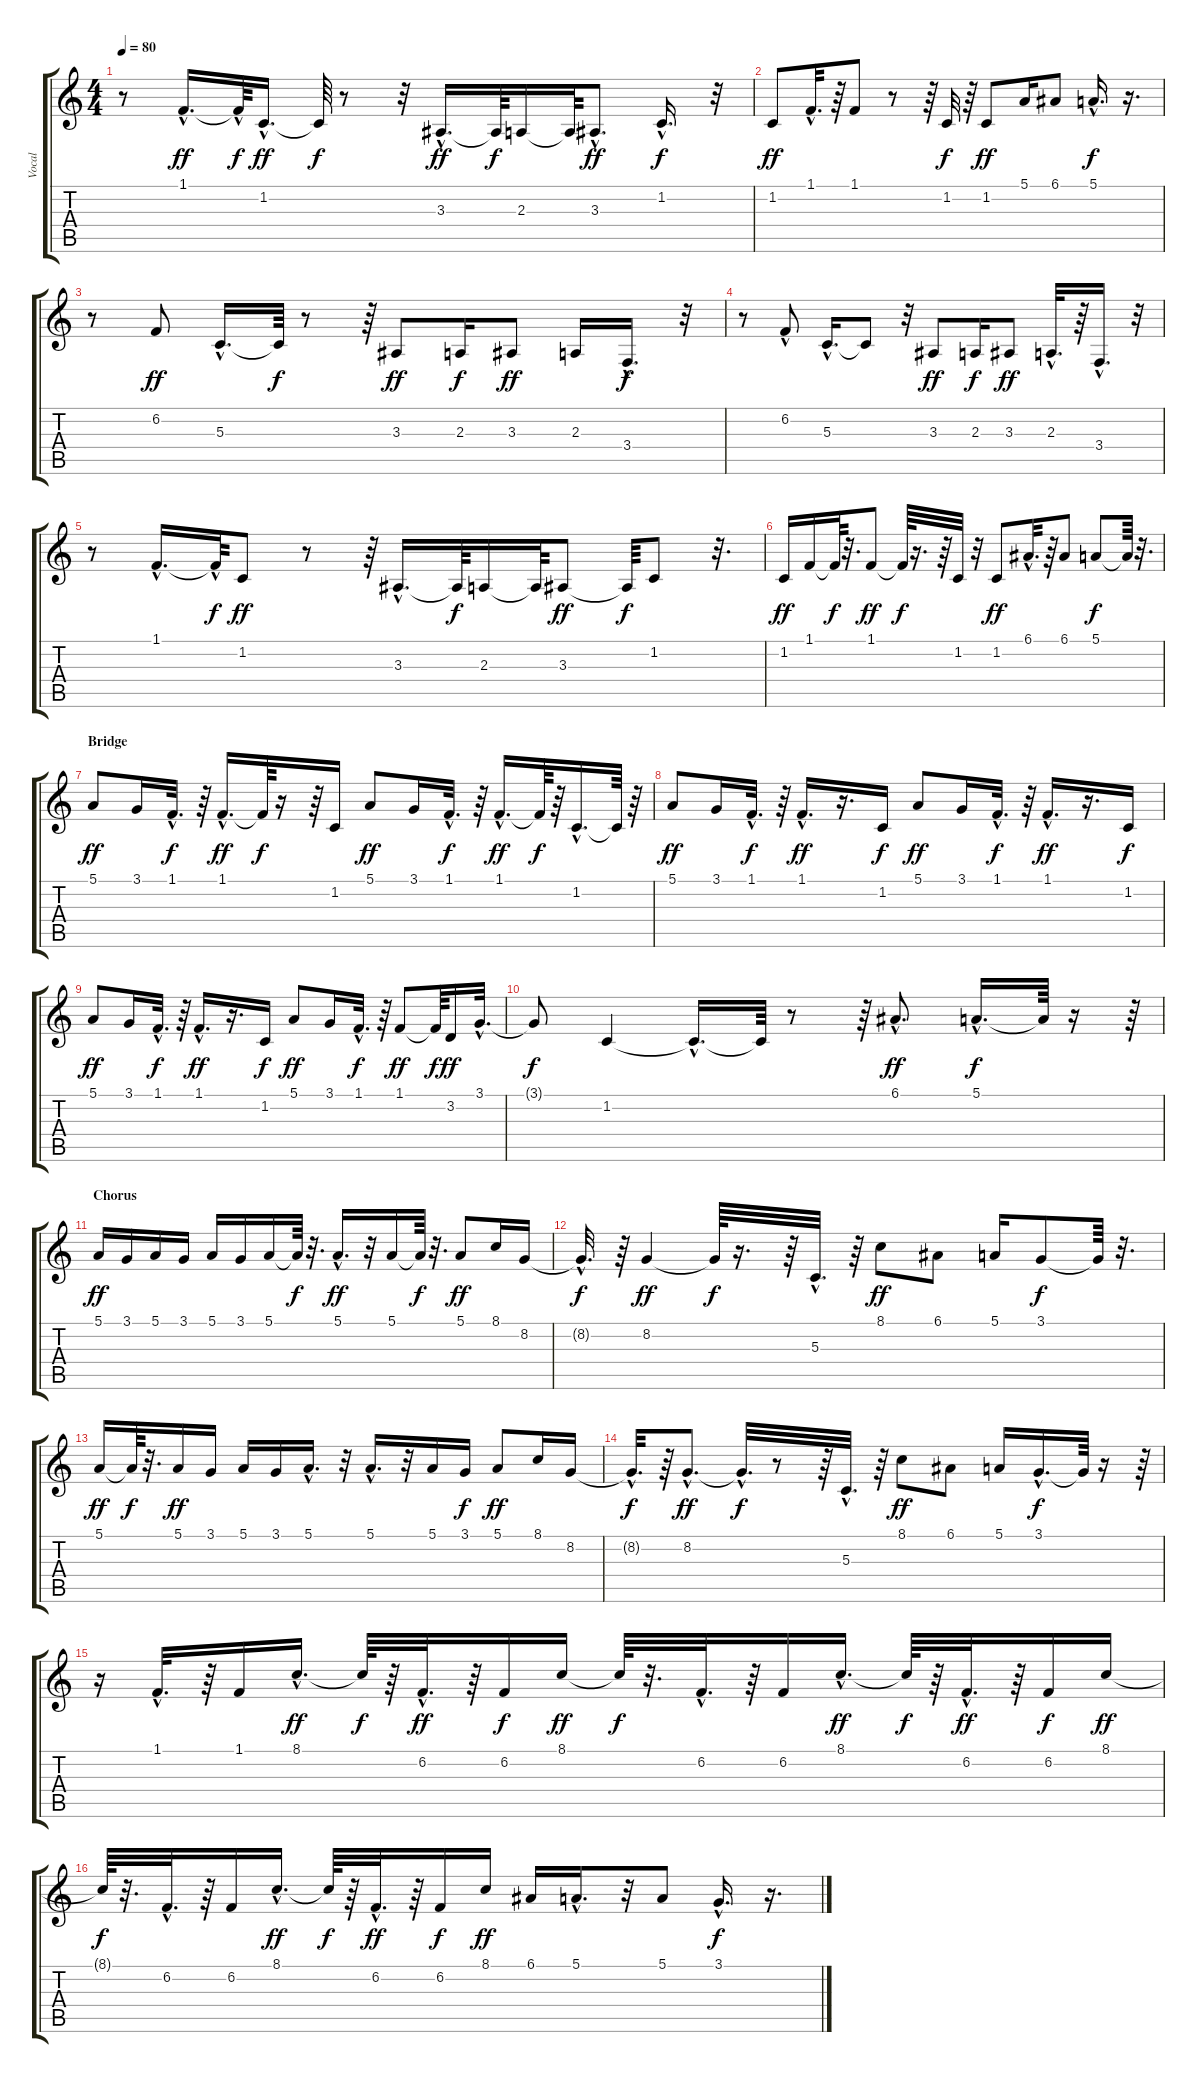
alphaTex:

\track ("Vocal" "Vocal") {instrument tenorsax}
\staff {score tabs}
\tuning (E4 B3 G3 D3 A2 E2) {hide}
\ts (4 4)
\tempo 80
\clef g2
\ks c
r.8{dy ff} 1.1{hac}.16{d} 1.1{hac t}.64{dy f} 1.2{hac}.16{d dy ff} 1.2{t}.64{dy f} r.8 r.32 3.3{hac}.16{d dy ff} 3.3{t}.64{dy f} 2.3.16 2.3{t}.64 3.3{hac}.8{d dy ff} 1.2{hac}.16{d dy f} r.32 |
1.2.8{dy ff} 1.1{hac}.32{d} r.64 1.1.8 r.8 r.64 1.2.32{dy f} r.64 1.2.8{dy ff} 5.1.16 6.1.8 5.1{hac}.16{d dy f} r.16{d} |
r.8 6.2.8{dy ff} 5.3{hac}.16{d} 5.3{t}.64{dy f} r.8 r.64 3.3.8{dy ff} 2.3.16{dy f} 3.3.8{dy ff} 2.3.16 3.4{hac}.16{d dy f} r.32 |
r.8 6.2{hac}.8 5.3{hac}.16{d} 5.3{t}.8 r.32 3.3.8{dy ff} 2.3.16{dy f} 3.3.8{dy ff} 2.3{hac}.32{d} r.64 3.4{hac}.16{d} r.32 |
r.8 1.1{hac}.16{d} 1.1{hac t}.64{dy f} 1.2.8{dy ff} r.8 r.64 3.3{hac}.16{d} 3.3{t}.64{dy f} 2.3.16 2.3{t}.64 3.3.8{dy ff} 3.3{t}.64{dy f} 1.2.8 r.32{d} |
1.2.16{dy ff} 1.1.16 1.1{t}.64{dy f} r.32{d} 1.1.8{dy ff} 1.1{t}.64{dy f} r.16{d} r.64 1.2.32 r.32 1.2.8{dy ff} 6.1{hac}.32{d} r.64 6.1.8 5.1.8{dy f} 5.1{t}.64 r.32{d} |
\section ("" "Bridge")
5.1.8{dy ff} 3.1.16 1.1{hac}.32{d dy f} r.64 1.1{hac}.16{d dy ff} 1.1{t}.64{dy f} r.16 r.64 1.2.16 5.1.8{dy ff} 3.1.16 1.1{hac}.32{d dy f} r.64 1.1{hac}.16{d dy ff} 1.1{t}.64{dy f} r.64 1.2{hac}.16{d} 1.2{t}.64 r.64 |
5.1.8{dy ff} 3.1.16 1.1{hac}.32{d dy f} r.64 1.1{hac}.16{d dy ff} r.16{d} 1.2.16{dy f} 5.1.8{dy ff} 3.1.16 1.1{hac}.32{d dy f} r.64 1.1{hac}.16{d dy ff} r.16{d} 1.2.16{dy f} |
5.1.8{dy ff} 3.1.16 1.1{hac}.32{d dy f} r.64 1.1{hac}.16{d dy ff} r.16{d} 1.2.16{dy f} 5.1.8{dy ff} 3.1.16 1.1{hac}.32{d dy f} r.64 1.1.8{dy ff} 1.1{t}.64{dy f} 3.2.16{dy ff} 3.1{hac}.32{d} |
3.1{t}.8{dy f} 1.2.4 1.2{hac t}.16{d} 1.2{t}.64 r.8 r.64 6.1{hac}.8{d dy ff} 5.1{hac}.16{d dy f} 5.1{t}.64 r.16 r.64 |
\section ("" "Chorus")
5.1.16{dy ff} 3.1.16 5.1.16 3.1.16 5.1.16 3.1.16 5.1.16 5.1{t}.64{dy f} r.32{d} 5.1{hac}.16{d dy ff} r.32 5.1.16 5.1{t}.64{dy f} r.32{d} 5.1.8{dy ff} 8.1.16 8.2.16 |
8.2{hac t}.32{d dy f} r.64 8.2.4{dy ff} 8.2{t}.64{dy f} r.16{d} r.64 5.3{hac}.32{d} r.64 8.1.8{dy ff} 6.1.8 5.1.16 3.1.8{dy f} 3.1{t}.64 r.32{d} |
5.1.16{dy ff} 5.1{t}.64{dy f} r.32{d} 5.1.16{dy ff} 3.1.16 5.1.16 3.1.16 5.1{hac}.16{d} r.32 5.1{hac}.16{d} r.32 5.1.16 3.1.16{dy f} 5.1.8{dy ff} 8.1.16 8.2.16 |
8.2{hac t}.32{d dy f} r.64 8.2{hac}.8{d dy ff} 8.2{hac t}.32{d dy f} r.8 r.64 5.3{hac}.32{d} r.64 8.1.8{dy ff} 6.1.8 5.1.16 3.1{hac}.16{d dy f} 3.1{t}.64 r.16 r.64 |
r.16 1.1{hac}.32{d} r.64 1.1.16 8.1{hac}.16{d dy ff} 8.1{t}.64{dy f} r.64 6.2{hac}.32{d dy ff} r.64 6.2.16{dy f} 8.1.16{dy ff} 8.1{t}.64{dy f} r.32{d} 6.2{hac}.32{d} r.64 6.2.16 8.1{hac}.16{d dy ff} 8.1{t}.64{dy f} r.64 6.2{hac}.32{d dy ff} r.64 6.2.16{dy f} 8.1.16{dy ff} |
8.1{t}.64{dy f} r.32{d} 6.2{hac}.32{d} r.64 6.2.16 8.1{hac}.16{d dy ff} 8.1{t}.64{dy f} r.64 6.2{hac}.32{d dy ff} r.64 6.2.16{dy f} 8.1.16{dy ff} 6.1.16 5.1{hac}.16{d} r.32 5.1.8 3.1{hac}.16{d dy f} r.16{d}
